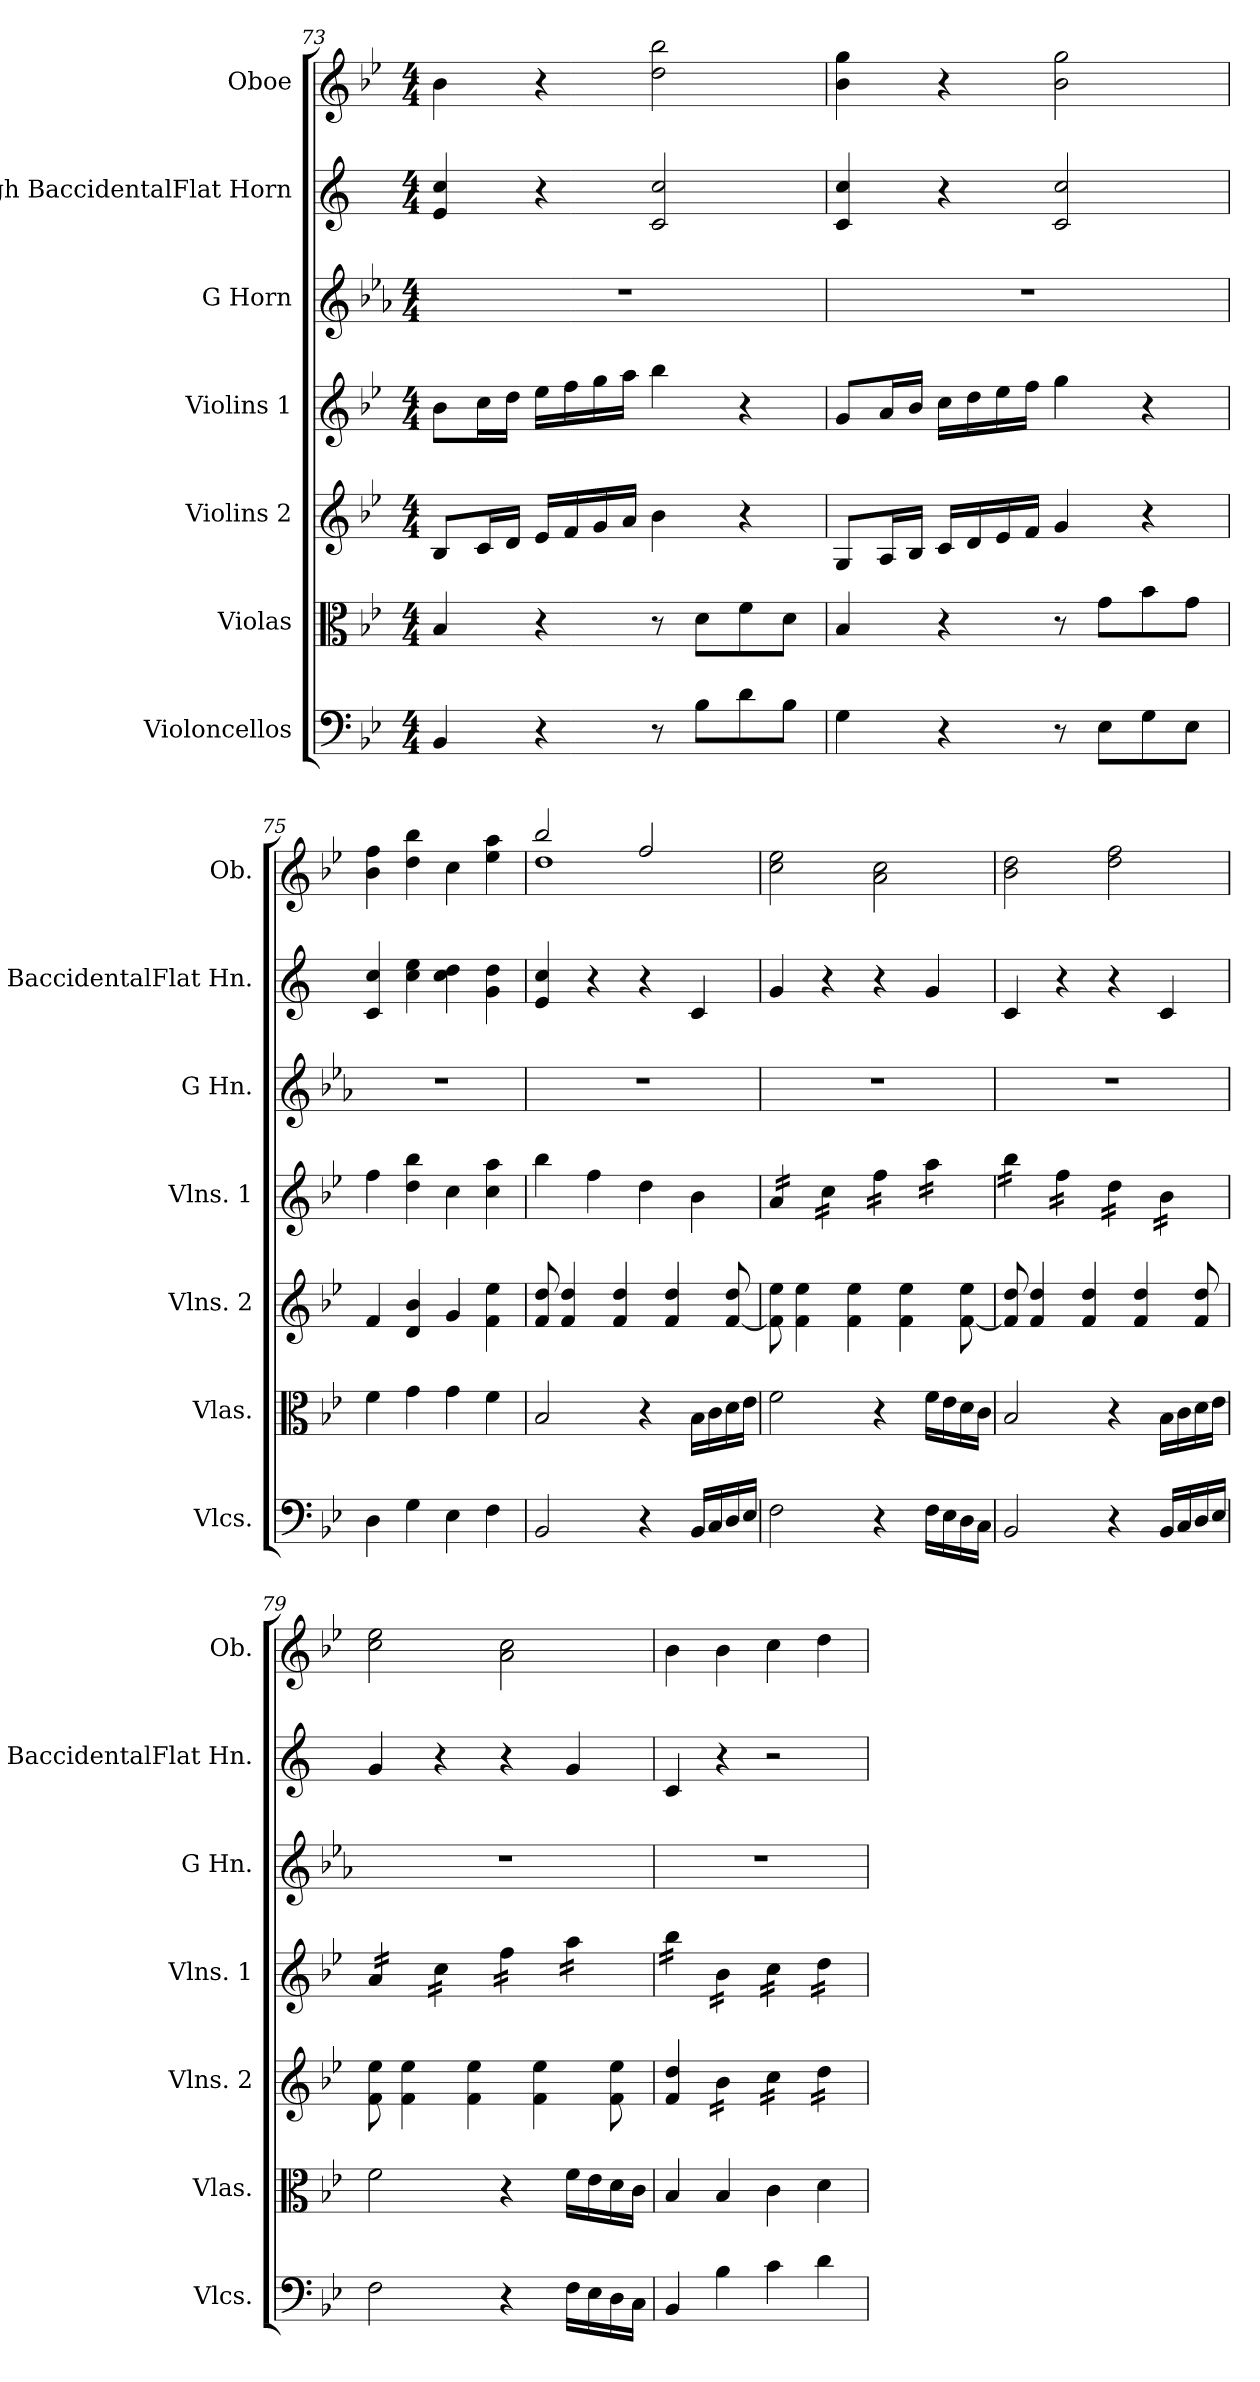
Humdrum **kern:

**kern	**kern	**kern	**kern	**kern	**kern	**kern
*part7	*part6	*part5	*part4	*part3	*part2	*part1
*staff7	*staff6	*staff5	*staff4	*staff3	*staff2	*staff1
*I"Violoncellos	*I"Violas	*I"Violins 2	*I"Violins 1	*I"G Horn	*I"High BaccidentalFlat Horn	*I"Oboe
*I'Vlcs.	*I'Vlas.	*I'Vlns. 2	*I'Vlns. 1	*I'G Hn.	*I'H. BaccidentalFlat Hn.	*I'Ob.
!!LO:PB:g=z
*clefF4	*clefC3	*clefG2	*clefG2	*clefG2	*clefG2	*clefG2
*	*	*	*	*ITrd3c5	*ITrd1c2	*
*k[b-e-]	*k[b-e-]	*k[b-e-]	*k[b-e-]	*k[b-e-]	*k[b-e-]	*k[b-e-]
*M4/4	*M4/4	*M4/4	*M4/4	*M4/4	*M4/4	*M4/4
=73	=73	=73	=73	=73	=73	=73
4BB-i/	4B-i/	8B-i/L	8b-i\L	1r	4dj/ 4b-i/	4b-i\
.	.	16c/L	16cc\L	.	.	.
.	.	16d/JJ	16dd\JJ	.	.	.
4r	4r	16e-/LL	16ee-\LL	.	4r	4r
.	.	16f/	16ff\	.	.	.
.	.	16g/	16gg\	.	.	.
.	.	16a/JJ	16aa\JJ	.	.	.
8r	8r	4b-i\	4bb-i\	.	2B-i/ 2b-i/	2ddj\ 2bb-i\
8B-\L	8d\L	.	.	.	.	.
8d\	8f\	4r	4r	.	.	.
8B-\J	8d\J	.	.	.	.	.
=74	=74	=74	=74	=74	=74	=74
4Gi\	4B-j/	8Gi/L	8gi/L	1r	4B-j/ 4b-j/	4b-j\ 4ggi\
.	.	16A/L	16a/L	.	.	.
.	.	16B-/JJ	16b-/JJ	.	.	.
4r	4r	16c/LL	16cc\LL	.	4r	4r
.	.	16d/	16dd\	.	.	.
.	.	16e-/	16ee-\	.	.	.
.	.	16f/JJ	16ff\JJ	.	.	.
8r	8r	4gi/	4ggi\	.	2B-j/ 2b-j/	2b-j\ 2ggi\
8E-\L	8g\L	.	.	.	.	.
8G\	8b-\	4r	4r	.	.	.
8E-\J	8g\J	.	.	.	.	.
!!LO:PB:g=z
=75	=75	=75	=75	=75	=75	=75
4Dj\	4fZ\	4fZ/	4ffZ\	1r	4B-i/ 4b-i/	4b-i\ 4ffZ\
4Gi\	4gi\	4dZ/ 4b-j/	4ddZ\ 4bb-j\	.	4b-j\ 4ddZ\	4ddZ\ 4bb-j\
4E-j\	4gZ\	4gZ/	4cci\	.	4b-V\ 4cci\	4cci\
4Fi\	4fi\	4fi\ 4ee-V\	4ccZ\ 4aaj\	.	4fi\ 4ccZ\	4ee-V\ 4aaj\
=76	=76	=76	=76	=76	=76	=76
*	*	*	*	*	*	*^
2BB-i/	2B-i/	8fZ/ 8ddj/	4bb-i\	1r	4dj/ 4b-i/	2bb-i/	1ddj
.	.	4f/ 4dd/	.	.	.	.	.
.	.	.	4ff\	.	4r	.	.
.	.	4f/ 4dd/	.	.	.	.	.
4r	4r	.	4ddi\	.	4r	2ffj/	.
.	.	4f/ 4dd/	.	.	.	.	.
16BB-/LL	16B-\LL	.	4b-\	.	4B-/	.	.
16C/	16c\	.	.	.	.	.	.
16D/	16d\	[8f/ 8dd/	.	.	.	.	.
16E-/JJ	16e-\JJ	.	.	.	.	.	.
*	*	*	*	*	*	*v	*v
=77	=77	=77	=77	=77	=77	=77
*	*	*	*tremolo	*	*	*
2Fi\	2fi\	8fi\] 8ee-V\	16aj/LL	1r	4fi/	2ccZ\ 2ee-V\
.	.	.	16aj/	.	.	.
.	.	4f\ 4ee-\	16aj/	.	.	.
.	.	.	16aj/JJ	.	.	.
.	.	.	16cc\LL	.	4r	.
.	.	.	16cc\	.	.	.
.	.	4f\ 4ee-\	16cc\	.	.	.
.	.	.	16cc\JJ	.	.	.
4r	4r	.	16ffi\LL	.	4r	2aj\ 2ccZ\
.	.	.	16ffi\	.	.	.
.	.	4f\ 4ee-\	16ffi\	.	.	.
.	.	.	16ffi\JJ	.	.	.
16F\LL	16f\LL	.	16aa\LL	.	4f/	.
16E-\	16e-\	.	16aa\	.	.	.
16D\	16d\	[8f\ 8ee-\	16aa\	.	.	.
16C\JJ	16c\JJ	.	16aa\JJ	.	.	.
=78	=78	=78	=78	=78	=78	=78
2BB-i/	2B-i/	8fZ/] 8ddj/	16bb-i\LL	1r	4B-i/	2b-i\ 2ddj\
.	.	.	16bb-i\	.	.	.
.	.	4f/ 4dd/	16bb-i\	.	.	.
.	.	.	16bb-i\JJ	.	.	.
.	.	.	16ff\LL	.	4r	.
.	.	.	16ff\	.	.	.
.	.	4f/ 4dd/	16ff\	.	.	.
.	.	.	16ff\JJ	.	.	.
4r	4r	.	16ddi\LL	.	4r	2ddi\ 2ffj\
.	.	.	16ddi\	.	.	.
.	.	4f/ 4dd/	16ddi\	.	.	.
.	.	.	16ddi\JJ	.	.	.
16BB-/LL	16B-\LL	.	16b-\LL	.	4B-/	.
16C/	16c\	.	16b-\	.	.	.
16D/	16d\	8f/ 8dd/	16b-\	.	.	.
16E-/JJ	16e-\JJ	.	16b-\JJ	.	.	.
!!LO:LB:g=z
=79	=79	=79	=79	=79	=79	=79
2Fi\	2fi\	8fi\ 8ee-V\	16aj/LL	1r	4fi/	2ccZ\ 2ee-V\
.	.	.	16aj/	.	.	.
.	.	4f\ 4ee-\	16aj/	.	.	.
.	.	.	16aj/JJ	.	.	.
.	.	.	16cc\LL	.	4r	.
.	.	.	16cc\	.	.	.
.	.	4f\ 4ee-\	16cc\	.	.	.
.	.	.	16cc\JJ	.	.	.
4r	4r	.	16ffi\LL	.	4r	2aj\ 2ccZ\
.	.	.	16ffi\	.	.	.
.	.	4f\ 4ee-\	16ffi\	.	.	.
.	.	.	16ffi\JJ	.	.	.
16F\LL	16f\LL	.	16aa\LL	.	4f/	.
16E-\	16e-\	.	16aa\	.	.	.
16D\	16d\	8f\ 8ee-\	16aa\	.	.	.
16C\JJ	16c\JJ	.	16aa\JJ	.	.	.
=80	=80	=80	=80	=80	=80	=80
4BB-i/	4B-i/	4fZ/ 4ddj/	16bb-i\LL	1r	4B-i/	4b-i\
.	.	.	16bb-i\	.	.	.
.	.	.	16bb-i\	.	.	.
.	.	.	16bb-i\JJ	.	.	.
*	*	*tremolo	*	*	*	*
4B-\	4B-/	16b-\LL	16b-\LL	.	4r	4b-\
.	.	16b-\	16b-\	.	.	.
.	.	16b-\	16b-\	.	.	.
.	.	16b-\JJ	16b-\JJ	.	.	.
4c\	4c\	16cc\LL	16cc\LL	.	2r	4cc\
.	.	16cc\	16cc\	.	.	.
.	.	16cc\	16cc\	.	.	.
.	.	16cc\JJ	16cc\JJ	.	.	.
4d\	4d\	16dd\LL	16dd\LL	.	.	4dd\
.	.	16dd\	16dd\	.	.	.
.	.	16dd\	16dd\	.	.	.
.	.	16dd\JJ	16dd\JJ	.	.	.
*	*	*	*Xtremolo	*	*	*
*	*	*Xtremolo	*	*	*	*
=	=	=	=	=	=	=
*-	*-	*-	*-	*-	*-	*-
